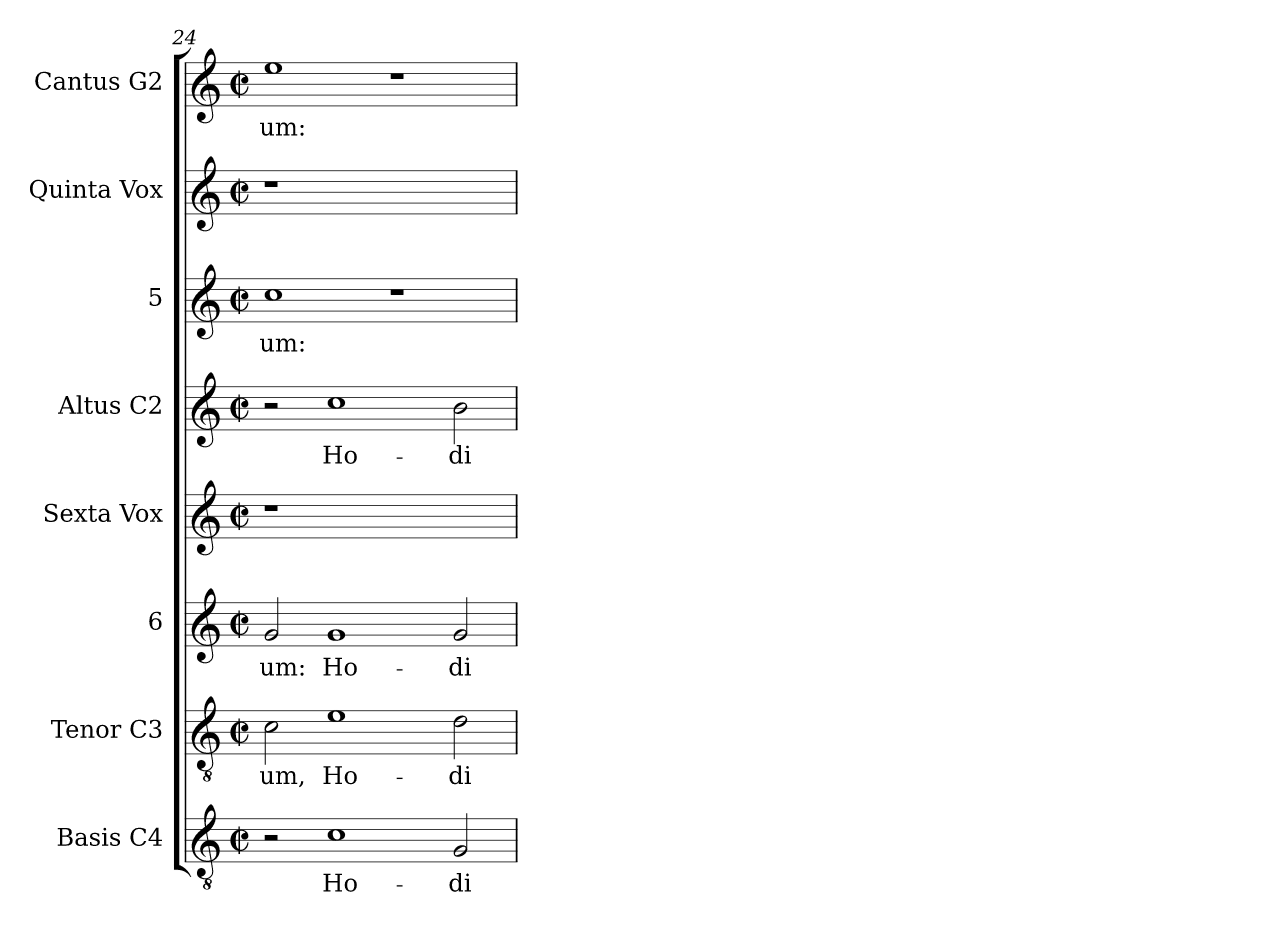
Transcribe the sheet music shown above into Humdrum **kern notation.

**kern	**text	**kern	**text	**kern	**text	**kern	**kern	**text	**kern	**text	**kern	**kern	**text
*part8	*part8	*part7	*part7	*part6	*part6	*part5	*part4	*part4	*part3	*part3	*part2	*part1	*part1
*staff8	*staff8	*staff7	*staff7	*staff6	*staff6	*staff5	*staff4	*staff4	*staff3	*staff3	*staff2	*staff1	*staff1
*I"Basis  C4	*	*I"Tenor  C3	*	*I"6	*	*I"Sexta  Vox	*I"Altus  C2	*	*I"5	*	*I"Quinta  Vox	*I"Cantus  G2	*
*I'B	*	*I'T	*	*	*	*	*I'A	*	*	*	*	*I'C	*
*clefGv2	*	*clefGv2	*	*clefG2	*	*clefG2	*clefG2	*	*clefG2	*	*clefG2	*clefG2	*
*k[]	*	*k[]	*	*k[]	*	*k[]	*k[]	*	*k[]	*	*k[]	*k[]	*
*C:	*	*C:	*	*C:	*	*C:	*C:	*	*C:	*	*C:	*C:	*
*M2/2	*	*M2/2	*	*M2/2	*	*M2/2	*M2/2	*	*M2/2	*	*M2/2	*M2/2	*
*met(c|)	*	*met(c|)	*	*met(c|)	*	*met(c|)	*met(c|)	*	*met(c|)	*	*met(c|)	*met(c|)	*
=24	=24	=24	=24	=24	=24	=24	=24	=24	=24	=24	=24	=24	=24
!	!	!	!LO:LY:b:cj	!	!LO:LY:b:cj	!	!	!	!	!LO:LY:b:cj	!	!	!LO:LY:b:cj
2r	.	2c\	-um,	2g/	-um:	1r	2r	.	1cc	-um:	1r	1ee	-um:
!	!LO:LY:b:cj	!	!LO:LY:b:cj	!	!LO:LY:b:cj	!	!	!LO:LY:b:cj	!	!	!	!	!
1c	Ho-	1e	Ho-	1g	Ho-	.	1cc	Ho-	.	.	.	.	.
.	.	.	.	.	.	1ryy	.	.	1r	.	1ryy	1r	.
!	!LO:LY:b:cj	!	!LO:LY:b:cj	!	!LO:LY:b:cj	!	!	!LO:LY:b:cj	!	!	!	!	!
2G/	-di-	2d\	-di-	2g/	-di-	.	2b\	-di-	.	.	.	.	.
=	=	=	=	=	=	=	=	=	=	=	=	=	=
*-	*-	*-	*-	*-	*-	*-	*-	*-	*-	*-	*-	*-	*-
